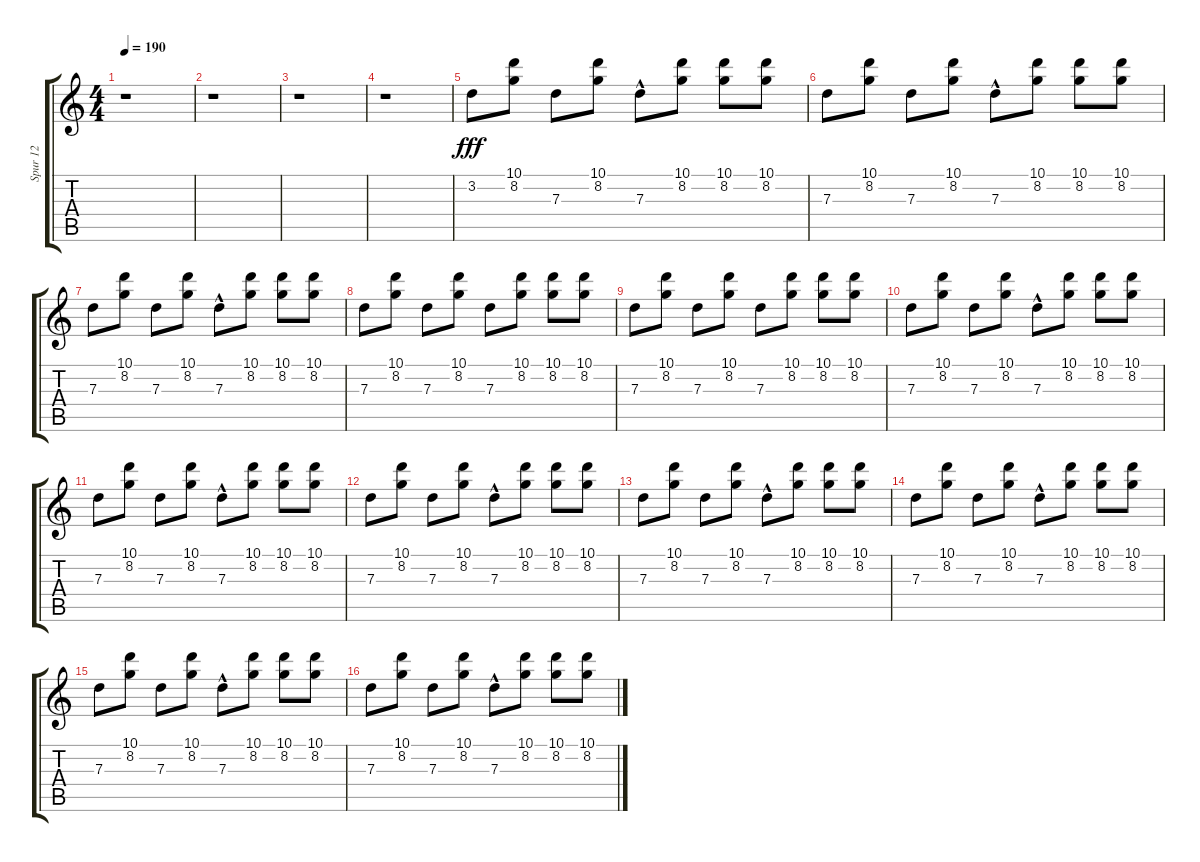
\track ("Spur 12" "Spur 12") {instrument electricguitarmuted}
\staff {score tabs}
\tuning (E4 B3 G3 D3 A2 E2) {hide}
\ts (4 4)
\tempo 190
\clef g2
\ks c
r.1{dy fff} |
r.1 |
r.1 |
r.1 |
3.2.8 (10.1 8.2).8 7.3.8 (10.1 8.2).8 7.3{hac}.8 (10.1 8.2).8 (10.1 8.2).8 (10.1 8.2).8 |
7.3.8 (10.1 8.2).8 7.3.8 (10.1 8.2).8 7.3{hac}.8 (10.1 8.2).8 (10.1 8.2).8 (10.1 8.2).8 |
7.3.8 (10.1 8.2).8 7.3.8 (10.1 8.2).8 7.3{hac}.8 (10.1 8.2).8 (10.1 8.2).8 (10.1 8.2).8 |
7.3.8 (10.1 8.2).8 7.3.8 (10.1 8.2).8 7.3.8 (10.1 8.2).8 (10.1 8.2).8 (10.1 8.2).8 |
7.3.8 (10.1 8.2).8 7.3.8 (10.1 8.2).8 7.3.8 (10.1 8.2).8 (10.1 8.2).8 (10.1 8.2).8 |
7.3.8 (10.1 8.2).8 7.3.8 (10.1 8.2).8 7.3{hac}.8 (10.1 8.2).8 (10.1 8.2).8 (10.1 8.2).8 |
7.3.8 (10.1 8.2).8 7.3.8 (10.1 8.2).8 7.3{hac}.8 (10.1 8.2).8 (10.1 8.2).8 (10.1 8.2).8 |
7.3.8 (10.1 8.2).8 7.3.8 (10.1 8.2).8 7.3{hac}.8 (10.1 8.2).8 (10.1 8.2).8 (10.1 8.2).8 |
7.3.8 (10.1 8.2).8 7.3.8 (10.1 8.2).8 7.3{hac}.8 (10.1 8.2).8 (10.1 8.2).8 (10.1 8.2).8 |
7.3.8 (10.1 8.2).8 7.3.8 (10.1 8.2).8 7.3{hac}.8 (10.1 8.2).8 (10.1 8.2).8 (10.1 8.2).8 |
7.3.8 (10.1 8.2).8 7.3.8 (10.1 8.2).8 7.3{hac}.8 (10.1 8.2).8 (10.1 8.2).8 (10.1 8.2).8 |
7.3.8 (10.1 8.2).8 7.3.8 (10.1 8.2).8 7.3{hac}.8 (10.1 8.2).8 (10.1 8.2).8 (10.1 8.2).8
